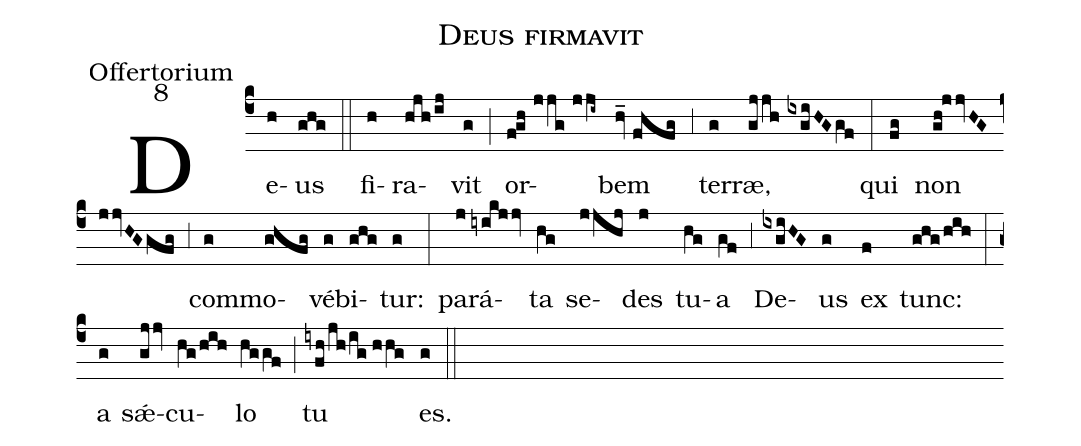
name:Deus firmavit;
office-part:Offertorium;
mode:8;
%%
(c4) De(h)us(ghg) (::)
fi(h)ra(hjh/ij)vit(g) (;) or(f!gh//jjg//jji~)bem(hv_//fhfg) (,3) ter(g)ræ,(gjjh//ixgiHG/gf) (:)
qui(fg) non(gh!jjvHG//jjvHG/gfg) (,3) com(g)mo(ghfg)vé(g)bi(ghg)tur:(g) (:)
pa(j)rá(iyikjjv)ta(hg) se(jjhj)des(j) tu(hg)a(gf) (,3) De(ixgiHG)us(g) ex(f) tunc:(ghg/hih) (:)
a(g) s{<sp>'ae</sp>}(gjjv)cu(hg/hih)lo(hggf) (;) tu(iyfh/jh/ig//hhg) es.(g) (::)
